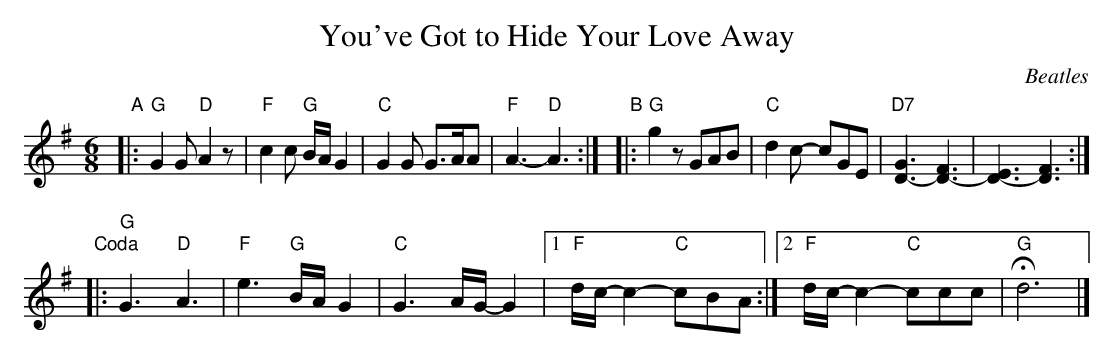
X:1
T: You've Got to Hide Your Love Away
C: Beatles
M: 6/8
L: 1/8
K: G
"A"\
|: "G"G2G "D"A2z | "F"c2c "G"B/A/G2 | "C"G2G G>AA | "F"A3- "D"A3  :| \
"B"\
|: "G"g2z GAB | "C"d2c- cGE | "D7"[G3D3-] [F3D3-] | [E3D3-] [F3D3] :|
"Coda"\
|: "G"G3 "D"A3 | "F"e3 "G"B/A/G2 | "C"G3 A/G/-G2 |1 "F"d/c/-c2- "C"cBA \
                                                :|2 "F"d/c/-c2- "C"ccc | "G"Hd6 |]
